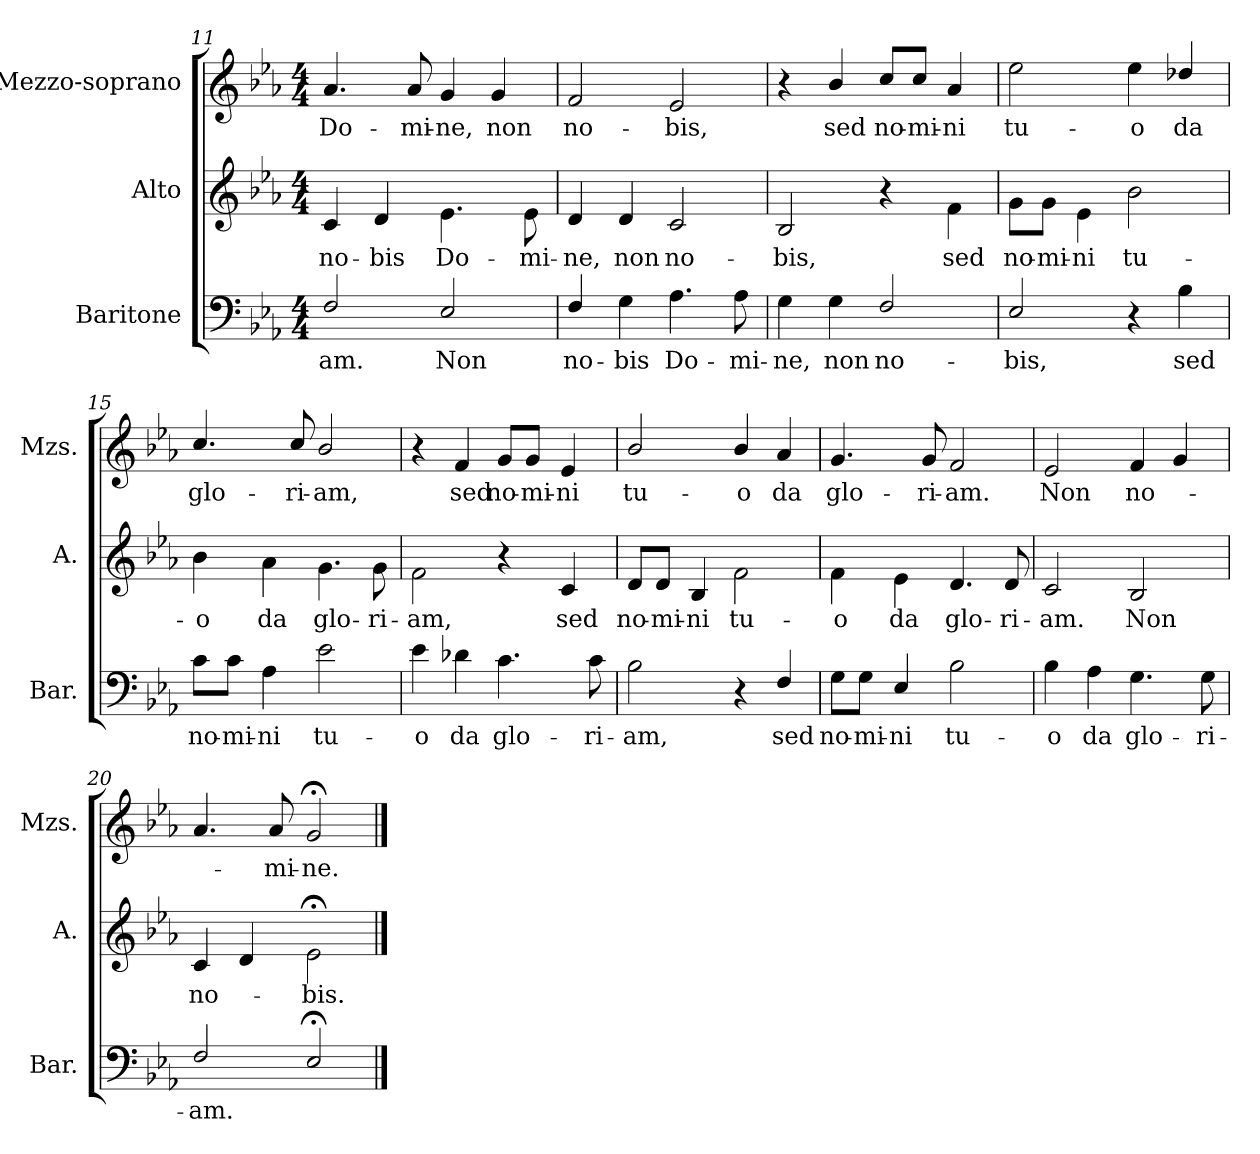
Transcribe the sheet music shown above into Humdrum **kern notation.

**kern	**text	**kern	**text	**kern	**text
*part3	*part3	*part2	*part2	*part1	*part1
*staff3	*staff3	*staff2	*staff2	*staff1	*staff1
*I"Baritone	*	*I"Alto	*	*I"Mezzo-soprano	*
*I'Bar.	*	*I'A.	*	*I'Mzs.	*
*clefF4	*	*clefG2	*	*clefG2	*
*k[b-e-a-]	*	*k[b-e-a-]	*	*k[b-e-a-]	*
*E-:	*	*E-:	*	*E-:	*
*M4/4	*	*M4/4	*	*M4/4	*
=11	=11	=11	=11	=11	=11
!	!LO:LY:b	!	!LO:LY:b	!	!LO:LY:b
2F/	-am.	4c/	no-	4.a-/	Do-
!	!	!	!LO:LY:b	!	!
.	.	4d/	-bis	.	.
!	!	!	!	!	!LO:LY:b
.	.	.	.	8a-/	-mi-
!	!LO:LY:b	!	!LO:LY:b	!	!LO:LY:b
2E-/	Non	4.e-\	Do-	4g/	-ne,
!	!	!	!	!	!LO:LY:b
.	.	.	.	4g/	non
!	!	!	!LO:LY:b	!	!
.	.	8e-\	-mi-	.	.
=12	=12	=12	=12	=12	=12
!	!LO:LY:b	!	!LO:LY:b	!	!LO:LY:b
4F/	no-	4d/	-ne,	2f/	no-
!	!LO:LY:b	!	!LO:LY:b	!	!
4G\	-bis	4d/	non	.	.
!	!LO:LY:b	!	!LO:LY:b	!	!LO:LY:b
4.A-\	Do-	2c/	no-	2e-/	-bis,
!	!LO:LY:b	!	!	!	!
8A-\	-mi-	.	.	.	.
=13	=13	=13	=13	=13	=13
!	!LO:LY:b	!	!LO:LY:b	!	!
4G\	-ne,	2B-/	-bis,	4r	.
!	!LO:LY:b	!	!	!	!LO:LY:b
4G\	non	.	.	4b-/	sed
!	!LO:LY:b	!	!	!	!LO:LY:b
2F/	no-	4r	.	8cc/L	no-
!	!	!	!	!	!LO:LY:b
.	.	.	.	8cc/J	-mi-
!	!	!	!LO:LY:b	!	!LO:LY:b
.	.	4f\	sed	4a-/	-ni
!!LO:PB:g=z
=14	=14	=14	=14	=14	=14
!	!LO:LY:b	!	!LO:LY:b	!	!LO:LY:b
2E-/	-bis,	8g\L	no-	2ee-\	tu-
!	!	!	!LO:LY:b	!	!
.	.	8g\J	-mi-	.	.
!	!	!	!LO:LY:b	!	!
.	.	4e-\	-ni	.	.
!	!	!	!LO:LY:b	!	!LO:LY:b
4r	.	2b-\	tu-	4ee-\	-o
!	!LO:LY:b	!	!	!	!LO:LY:b
4B-\	sed	.	.	4dd-X/	da
=15	=15	=15	=15	=15	=15
!	!LO:LY:b	!	!LO:LY:b	!	!LO:LY:b
8c\L	no-	4b-\	-o	4.cc/	glo-
!	!LO:LY:b	!	!	!	!
8c\J	-mi-	.	.	.	.
!	!LO:LY:b	!	!LO:LY:b	!	!
4A-\	-ni	4a-\	da	.	.
!	!	!	!	!	!LO:LY:b
.	.	.	.	8cc/	-ri-
!	!LO:LY:b	!	!LO:LY:b	!	!LO:LY:b
2e-\	tu-	4.g\	glo-	2b-/	-am,
!	!	!	!LO:LY:b	!	!
.	.	8g\	-ri-	.	.
=16	=16	=16	=16	=16	=16
!	!LO:LY:b	!	!LO:LY:b	!	!
4e-\	-o	2f\	-am,	4r	.
!	!LO:LY:b	!	!	!	!LO:LY:b
4d-X\	da	.	.	4f/	sed
!	!LO:LY:b	!	!	!	!LO:LY:b
4.c\	glo-	4r	.	8g/L	no-
!	!	!	!	!	!LO:LY:b
.	.	.	.	8g/J	-mi-
!	!	!	!LO:LY:b	!	!LO:LY:b
.	.	4c/	sed	4e-/	-ni
!	!LO:LY:b	!	!	!	!
8c\	-ri-	.	.	.	.
=17	=17	=17	=17	=17	=17
!	!LO:LY:b	!	!LO:LY:b	!	!LO:LY:b
2B-\	-am,	8d/L	no-	2b-/	tu-
!	!	!	!LO:LY:b	!	!
.	.	8d/J	-mi-	.	.
!	!	!	!LO:LY:b	!	!
.	.	4B-/	-ni	.	.
!	!	!	!LO:LY:b	!	!LO:LY:b
4r	.	2f\	tu-	4b-/	-o
!	!LO:LY:b	!	!	!	!LO:LY:b
4F/	sed	.	.	4a-/	da
!!LO:LB:g=z
=18	=18	=18	=18	=18	=18
!	!LO:LY:b	!	!LO:LY:b	!	!LO:LY:b
8G\L	no-	4f\	-o	4.g/	glo-
!	!LO:LY:b	!	!	!	!
8G\J	-mi-	.	.	.	.
!	!LO:LY:b	!	!LO:LY:b	!	!
4E-/	-ni	4e-\	da	.	.
!	!	!	!	!	!LO:LY:b
.	.	.	.	8g/	-ri-
!	!LO:LY:b	!	!LO:LY:b	!	!LO:LY:b
2B-\	tu-	4.d/	glo-	2f/	-am.
!	!	!	!LO:LY:b	!	!
.	.	8d/	-ri-	.	.
=19	=19	=19	=19	=19	=19
!	!LO:LY:b	!	!LO:LY:b	!	!LO:LY:b
4B-\	-o	2c/	-am.	2e-/	Non
!	!LO:LY:b	!	!	!	!
4A-\	da	.	.	.	.
!	!LO:LY:b	!	!LO:LY:b	!	!LO:LY:b
4.G\	glo-	2B-/	Non	4f/	no-
.	.	.	.	4g/	.
!	!LO:LY:b	!	!	!	!
8G\	-ri-	.	.	.	.
=20	=20	=20	=20	=20	=20
!	!LO:LY:b	!	!LO:LY:b	!	!
2F/	-am.	4c/	no-	4.a-/	.
.	.	4d/	.	.	.
!	!	!	!	!	!LO:LY:b
.	.	.	.	8a-/	-mi-
!	!	!	!LO:LY:b	!	!LO:LY:b
2E-;</	.	2e-;<\	-bis.	2g;</	-ne.
==	==	==	==	==	==
*-	*-	*-	*-	*-	*-
